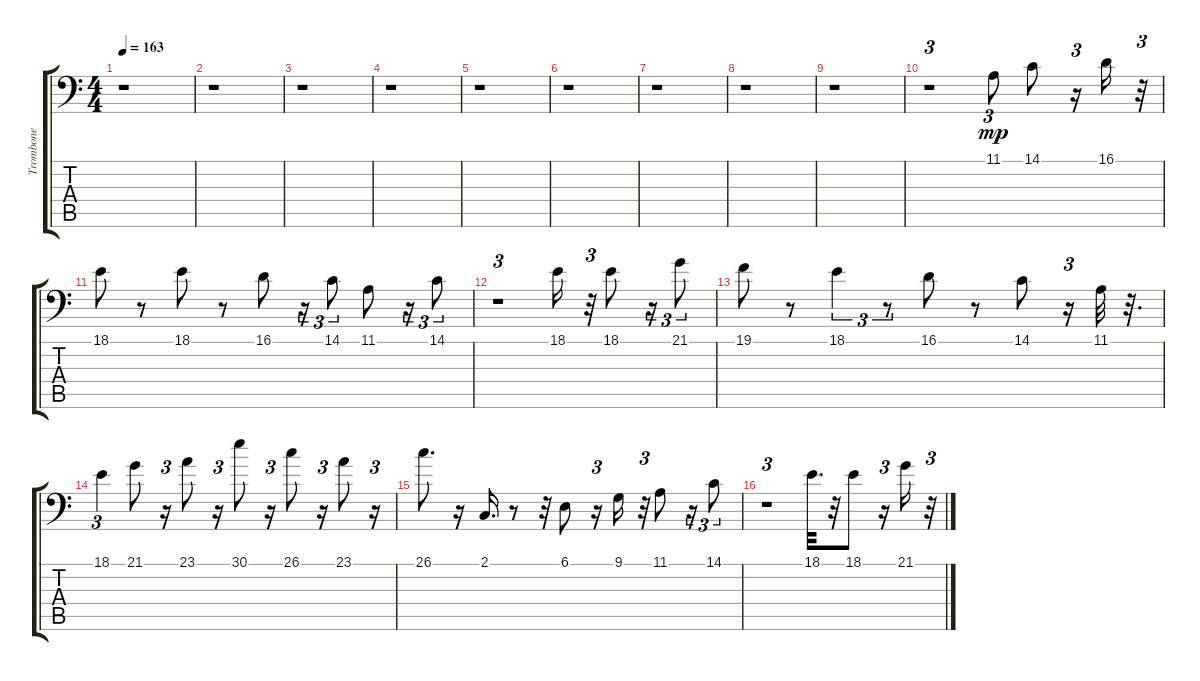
\track ("Trombone" "Trombone") {instrument trombone}
\staff {score tabs}
\tuning (Bb2 E2 Bb1 E1 Bb0 E0 Bb-1) {hide}
\ts (4 4)
\tempo 163
\clef f4
\ks c
r.1{dy mp} |
r.1 |
r.1 |
r.1 |
r.1 |
r.1 |
r.1 |
r.1 |
r.1 |
r.1{tu (3 2)} 11.1.8{tu (3 2)} 14.1.8 r.16{tu (3 2)} 16.1.16 r.32{tu (3 2)} |
18.1.8 r.8 18.1.8 r.8 16.1.8 r.16{tu (3 2)} 14.1.8{tu (3 2)} 11.1.8 r.16{tu (3 2)} 14.1.8{tu (3 2)} |
r.1{tu (3 2)} 18.1.16 r.32{tu (3 2)} 18.1.8 r.16{tu (3 2)} 21.1.8{tu (3 2)} |
19.1.8 r.8 18.1.4{tu (3 2)} r.8{tu (3 2)} 16.1.8 r.8 14.1.8 r.16{tu (3 2)} 11.1.32 r.32{d} |
18.1.4{tu (3 2)} 21.1.8 r.16{tu (3 2)} 23.1.8 r.16{tu (3 2)} 30.1.8 r.16{tu (3 2)} 26.1.8 r.16{tu (3 2)} 23.1.8 r.16{tu (3 2)} |
26.1.8{d} r.16 2.1.16{d} r.8 r.32 6.1.8 r.16{tu (3 2)} 9.1.16 r.32{tu (3 2)} 11.1.8 r.16{tu (3 2)} 14.1.8{tu (3 2)} |
r.1{tu (3 2)} 18.1.32{d} r.32 18.1.8 r.16{tu (3 2)} 21.1.16 r.32{tu (3 2)}
